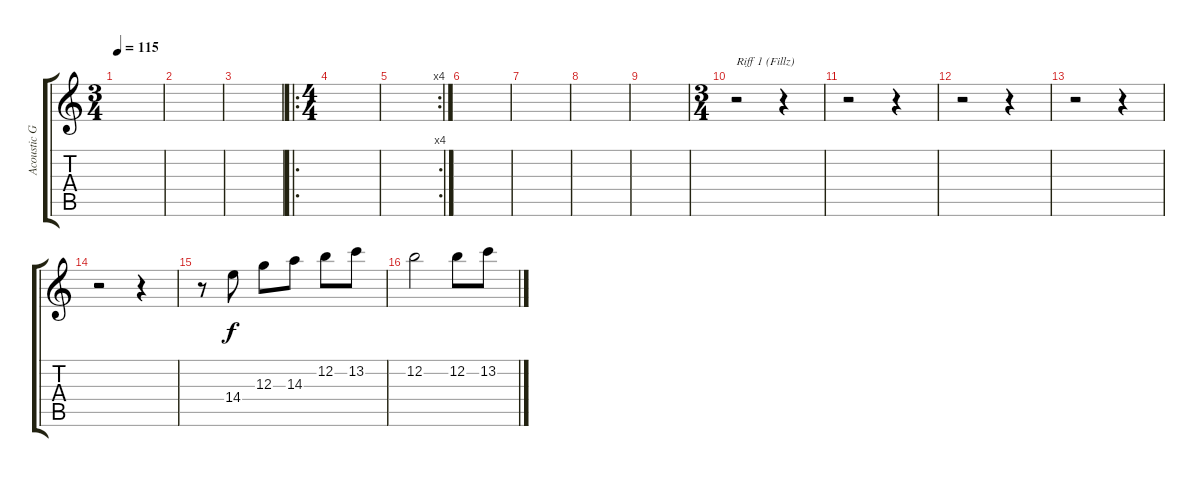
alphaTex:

\track ("Acoustic Gtr." "Acoustic G") {instrument acousticguitarsteel}
\staff {score tabs}
\tuning (E4 B3 G3 D3 A2 E2) {hide}
\ts (3 4)
\tempo 115
\clef g2
\ks c
|
|
|
\ro
\ts (4 4)
|
\rc 4
|
|
|
|
|
\ts (3 4)
r.2{txt "Riff 1 (Fillz)"} r.4 |
r.2 r.4 |
r.2 r.4 |
r.2 r.4 |
r.2 r.4 |
r.8 14.4.8 12.3.8 14.3.8 12.2.8 13.2.8 |
12.2.2 12.2.8 13.2.8
